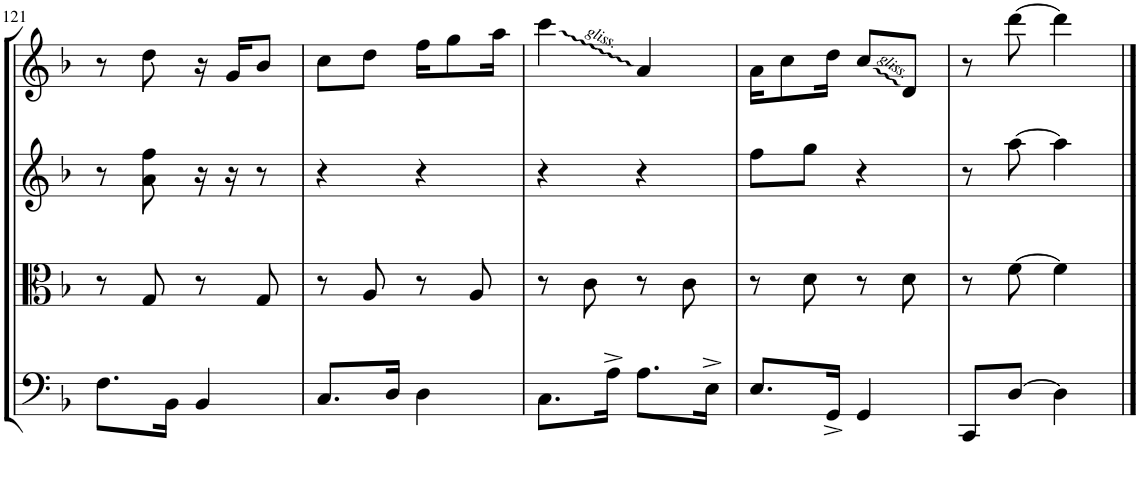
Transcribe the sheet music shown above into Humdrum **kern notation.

**kern	**kern	**kern	**kern
*part4	*part3	*part2	*part1
*staff4	*staff3	*staff2	*staff1
*I"Violoncello	*I"Viola	*I"Violin II	*I"Violin I
*I'Vc	*I'Vla	*I'Vln	*I'Vln
!!LO:PB:g=z
*clefF4	*clefC3	*clefG2	*clefG2
*k[b-]	*k[b-]	*k[b-]	*k[b-]
*M2/4	*M2/4	*M2/4	*M2/4
=121	=121	=121	=121
8.F\L	8r	8r	8r
.	8G/	8a\ 8ff\	8dd\
16BB-\Jk	.	.	.
4BB-/	8r	16r	16r
.	.	16r	16g/KL
.	8G/	8r	8b-/J
=122	=122	=122	=122
8.C/L	8r	4r	8cc\L
.	8A/	.	8dd\J
16D/Jk	.	.	.
4D\	8r	4r	16ff\KL
.	.	.	8gg\
.	8A/	.	.
.	.	.	16aa\Jk
=123	=123	=123	=123
8.C\L	8r	4r	4ccc\
.	8c\	.	.
16A^\Jk	.	.	.
8.A\L	8r	4r	4a/
.	8c\	.	.
16E^\Jk	.	.	.
=124	=124	=124	=124
8.E/L	8r	8ff\L	16a\KL
.	.	.	8cc\
.	8d\	8gg\J	.
16GG^/Jk	.	.	16dd\Jk
4GG/	8r	4r	8cc/L
.	8d\	.	8d/J
=125	=125	=125	=125
8CC/L	8r	8r	8r
[8D/J	[8f\	[8aa\	[8ddd\
4D\]	4f\]	4aa\]	4ddd\]
==	==	==	==
*-	*-	*-	*-
